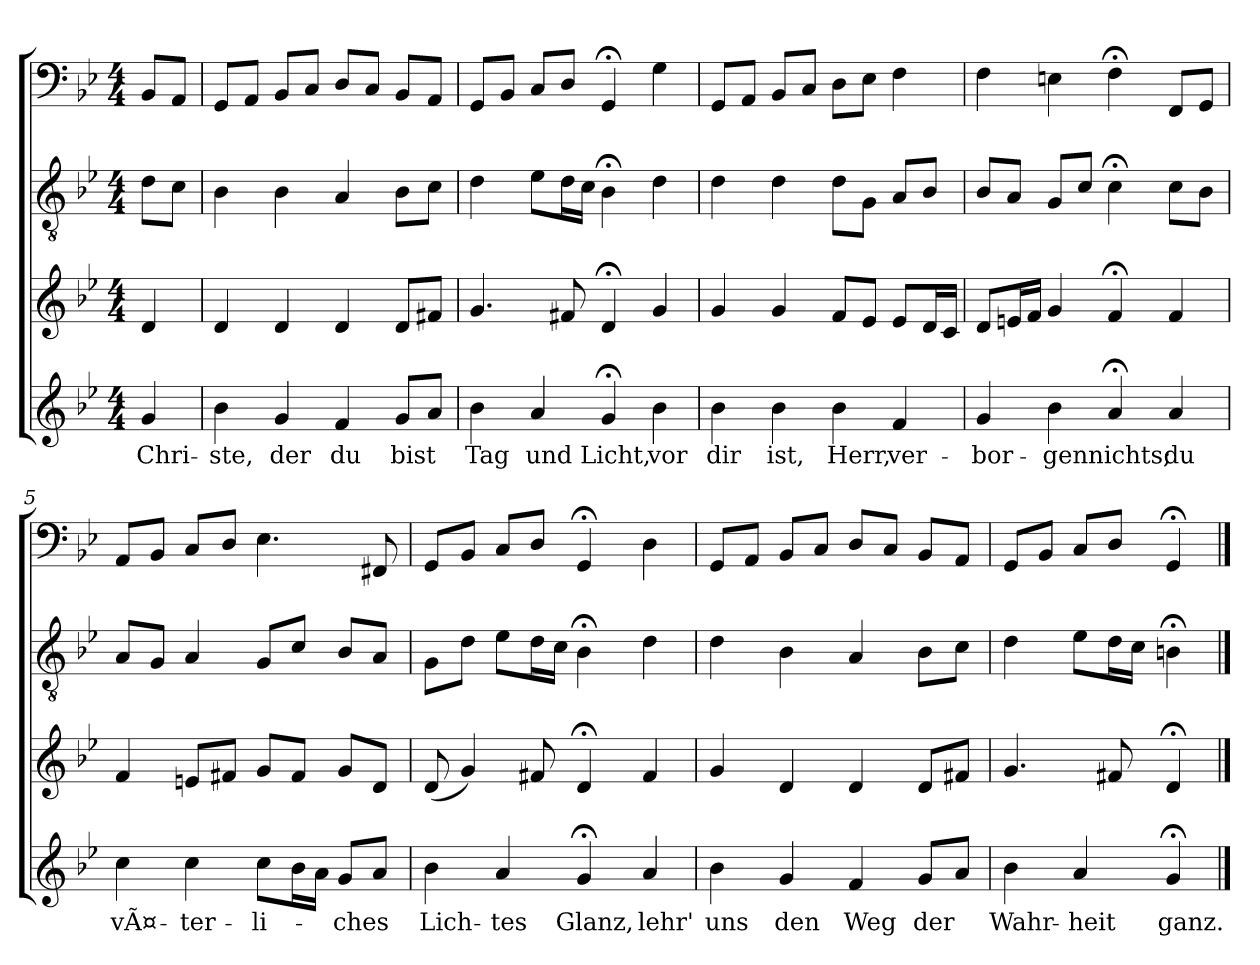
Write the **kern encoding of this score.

**kern	**text	**kern	**kern	**kern
*part4	*part4	*part3	*part2	*part1
*staff4	*staff4	*staff3	*staff2	*staff1
*clefG2	*	*clefG2	*clefGv2	*clefF4
*k[b-e-]	*	*k[b-e-]	*k[b-e-]	*k[b-e-]
*g:	*	*g:	*g:	*g:
*M4/4	*	*M4/4	*M4/4	*M4/4
=	=	=	=	=
4g	Chri-	4d	8dL	8BB-L
.	.	.	8cJ	8AAJ
=1	=1	=1	=1	=1
4b-	-ste,	4d	4B-	8GGL
.	.	.	.	8AAJ
4g	der	4d	4B-	8BB-L
.	.	.	.	8CJ
4f	du	4d	4A	8DL
.	.	.	.	8CJ
8gL	bist	8dL	8B-L	8BB-L
8aJ	.	8f#XJ	8cJ	8AAJ
=2	=2	=2	=2	=2
4b-	Tag	4.g	4d	8GGL
.	.	.	.	8BB-J
4a	und	.	8e-L	8CL
.	.	8f#X	16dL	8DJ
.	.	.	16cJJ	.
4g;<	Licht,	4d;<	4B-;<	4GG;<
4b-	vor	4g	4d	4G
=3	=3	=3	=3	=3
4b-	dir	4g	4d	8GGL
.	.	.	.	8AAJ
4b-	ist,	4g	4d	8BB-L
.	.	.	.	8CJ
4b-	Herr,	8fL	8dL	8DL
.	.	8e-J	8GJ	8E-J
4f	ver-	8e-L	8AL	4F
.	.	16dL	8B-J	.
.	.	16cJJ	.	.
=4	=4	=4	=4	=4
4g	-bor-	8dL	8B-L	4F
.	.	16enL	8AJ	.
.	.	16fJJ	.	.
4b-	-gen	4g	8GL	4En
.	.	.	8cJ	.
4a;<	nichts;	4f;<	4c;<	4F;<
4a	du	4f	8cL	8FFL
.	.	.	8B-J	8GGJ
=5	=5	=5	=5	=5
4cc	vÃ¤-	4f	8AL	8AAL
.	.	.	8GJ	8BB-J
4cc	-ter-	8enL	4A	8CL
.	.	8f#XJ	.	8DJ
8ccL	-li-	8gL	8GL	4.E-
16b-L	.	8f#J	8cJ	.
16aJJ	.	.	.	.
8gL	-ches	8gL	8B-L	.
8aJ	.	8dJ	8AJ	8FF#X
=6	=6	=6	=6	=6
4b-	Lich-	(8d	8GL	8GGL
.	.	4g)	8dJ	8BB-J
4a	-tes	.	8e-L	8CL
.	.	8f#X	16dL	8DJ
.	.	.	16cJJ	.
4g;<	Glanz,	4d;<	4B-;<	4GG;<
4a	lehr'	4f#	4d	4D
=7	=7	=7	=7	=7
4b-	uns	4g	4d	8GGL
.	.	.	.	8AAJ
4g	den	4d	4B-	8BB-L
.	.	.	.	8CJ
4f	Weg	4d	4A	8DL
.	.	.	.	8CJ
8gL	der	8dL	8B-L	8BB-L
8aJ	.	8f#XJ	8cJ	8AAJ
=8	=8	=8	=8	=8
4b-	Wahr-	4.g	4d	8GGL
.	.	.	.	8BB-J
4a	-heit	.	8e-L	8CL
.	.	8f#X	16dL	8DJ
.	.	.	16cJJ	.
4g;<	ganz.	4d;<	4Bn;<	4GG;<
==	==	==	==	==
*-	*-	*-	*-	*-
